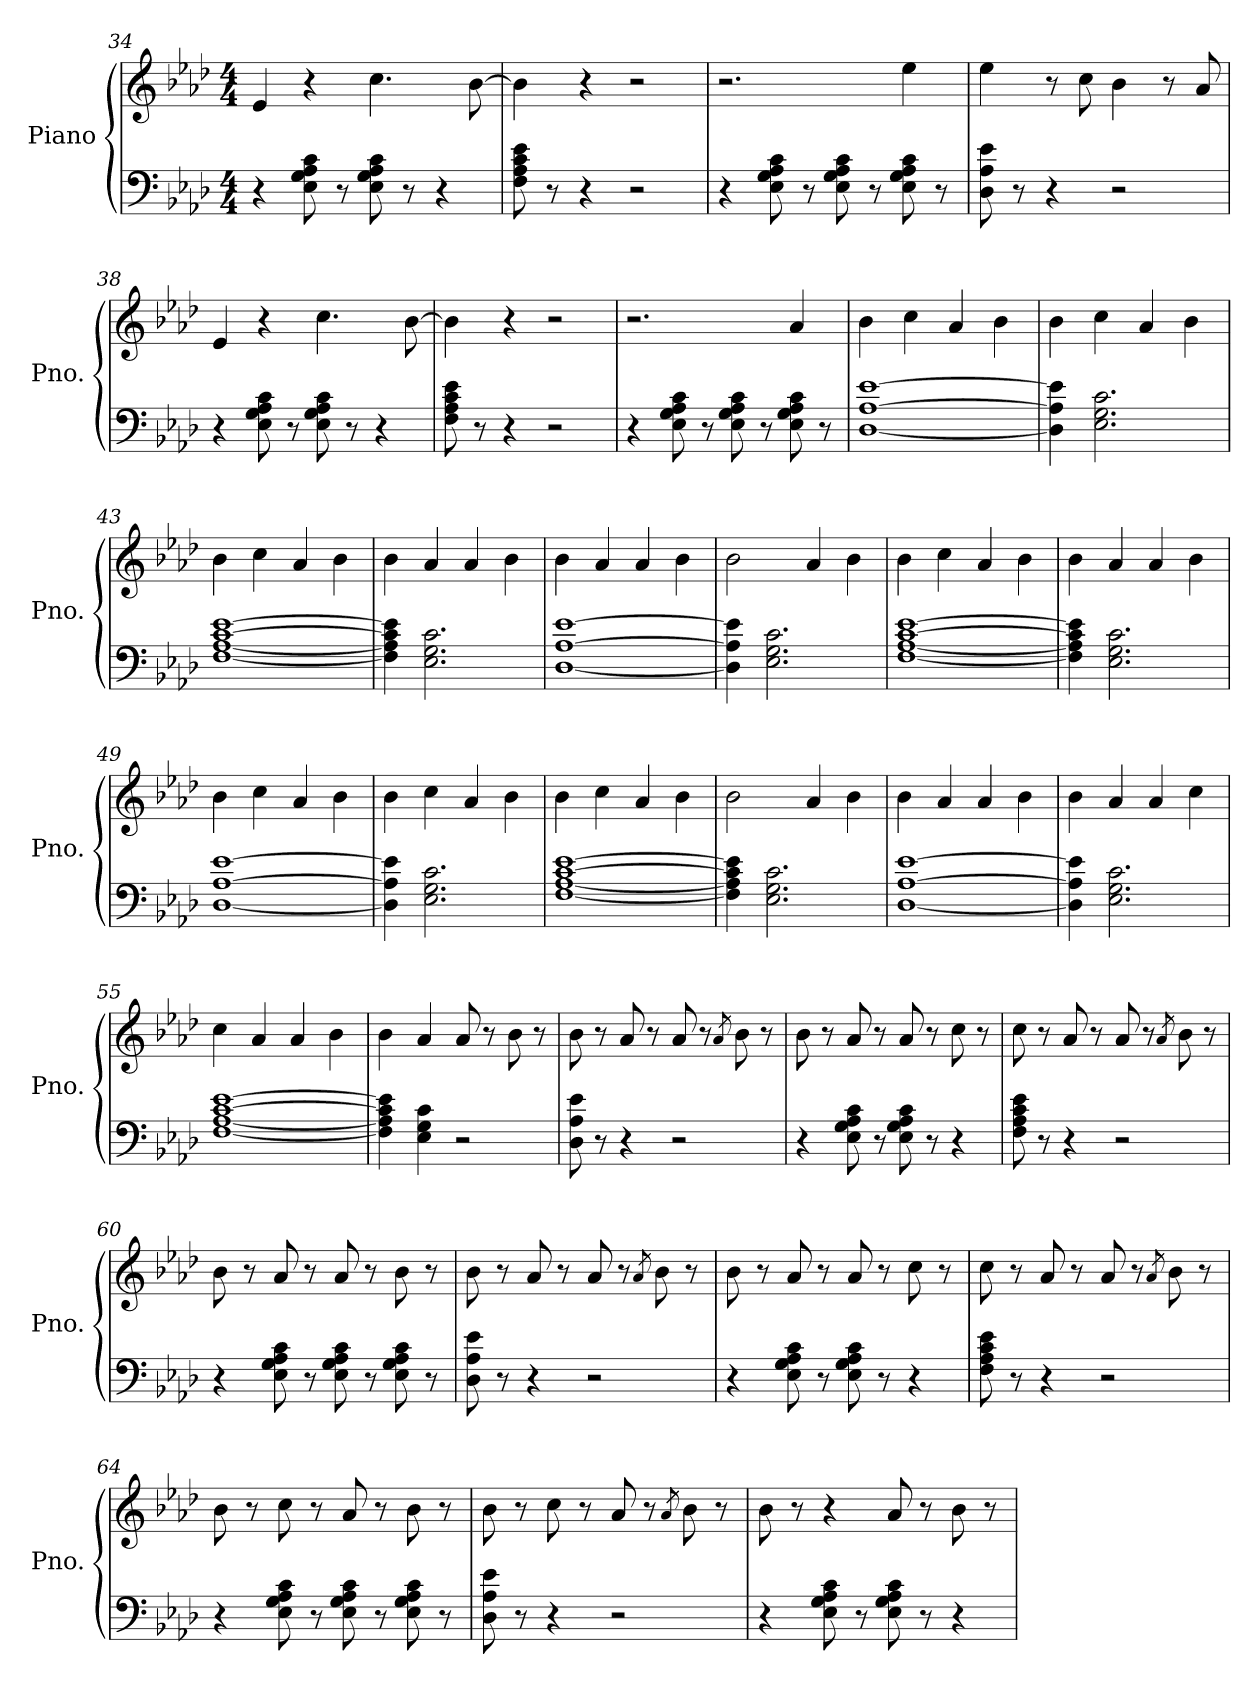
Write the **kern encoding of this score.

**kern	**kern
*part1	*part1
*staff2	*staff1
*I"Piano	*
*I'Pno.	*
*clefF4	*clefG2
*k[b-e-a-d-]	*k[b-e-a-d-]
*M4/4	*M4/4
=34	=34
4r	4e-/
8E-\ 8G\ 8A-\ 8c\	4r
8r	.
8E-\ 8G\ 8A-\ 8c\	4.cc\
8r	.
4r	.
.	[8b-\
!!LO:PB:g=z
=35	=35
8F\ 8A-\ 8c\ 8e-\	4b-\]
8r	.
4r	4r
2r	2r
=36	=36
4r	2.r
8E-\ 8G\ 8A-\ 8c\	.
8r	.
8E-\ 8G\ 8A-\ 8c\	.
8r	.
8E-\ 8G\ 8A-\ 8c\	4ee-\
8r	.
=37	=37
8D-\ 8A-\ 8e-\	4ee-\
8r	.
4r	8r
.	8cc\
2r	4b-\
.	8r
.	8a-/
=38	=38
4r	4e-/
8E-\ 8G\ 8A-\ 8c\	4r
8r	.
8E-\ 8G\ 8A-\ 8c\	4.cc\
8r	.
4r	.
.	[8b-\
=39	=39
8F\ 8A-\ 8c\ 8e-\	4b-\]
8r	.
4r	4r
2r	2r
=40	=40
4r	2.r
8E-\ 8G\ 8A-\ 8c\	.
8r	.
8E-\ 8G\ 8A-\ 8c\	.
8r	.
8E-\ 8G\ 8A-\ 8c\	4a-/
8r	.
!!LO:LB:g=z
=41	=41
[1D- [1A- [1e-	4b-\
.	4cc\
.	4a-/
.	4b-\
=42	=42
4D-\] 4A-\] 4e-\]	4b-\
2.E-\ 2.G\ 2.c\	4cc\
.	4a-/
.	4b-\
=43	=43
[1F [1A- [1c [1e-	4b-\
.	4cc\
.	4a-/
.	4b-\
=44	=44
4F\] 4A-\] 4c\] 4e-\]	4b-\
2.E-\ 2.G\ 2.c\	4a-/
.	4a-/
.	4b-\
=45	=45
[1D- [1A- [1e-	4b-\
.	4a-/
.	4a-/
.	4b-\
=46	=46
4D-\] 4A-\] 4e-\]	2b-\
2.E-\ 2.G\ 2.c\	.
.	4a-/
.	4b-\
=47	=47
[1F [1A- [1c [1e-	4b-\
.	4cc\
.	4a-/
.	4b-\
=48	=48
4F\] 4A-\] 4c\] 4e-\]	4b-\
2.E-\ 2.G\ 2.c\	4a-/
.	4a-/
.	4b-\
!!LO:LB:g=z
=49	=49
[1D- [1A- [1e-	4b-\
.	4cc\
.	4a-/
.	4b-\
=50	=50
4D-\] 4A-\] 4e-\]	4b-\
2.E-\ 2.G\ 2.c\	4cc\
.	4a-/
.	4b-\
=51	=51
[1F [1A- [1c [1e-	4b-\
.	4cc\
.	4a-/
.	4b-\
=52	=52
4F\] 4A-\] 4c\] 4e-\]	2b-\
2.E-\ 2.G\ 2.c\	.
.	4a-/
.	4b-\
=53	=53
[1D- [1A- [1e-	4b-\
.	4a-/
.	4a-/
.	4b-\
=54	=54
4D-\] 4A-\] 4e-\]	4b-\
2.E-\ 2.G\ 2.c\	4a-/
.	4a-/
.	4cc\
=55	=55
[1F [1A- [1c [1e-	4cc\
.	4a-/
.	4a-/
.	4b-\
=56	=56
4F\] 4A-\] 4c\] 4e-\]	4b-\
4E-\ 4G\ 4c\	4a-/
2r	8a-/
.	8r
.	8b-\
.	8r
!!LO:LB:g=z
=57	=57
8D-\ 8A-\ 8e-\	8b-\
8r	8r
4r	8a-/
.	8r
2r	8a-/
.	8r
.	8qa-/
.	8b-\
.	8r
=58	=58
4r	8b-\
.	8r
8E-\ 8G\ 8A-\ 8c\	8a-/
8r	8r
8E-\ 8G\ 8A-\ 8c\	8a-/
8r	8r
4r	8cc\
.	8r
=59	=59
8F\ 8A-\ 8c\ 8e-\	8cc\
8r	8r
4r	8a-/
.	8r
2r	8a-/
.	8r
.	8qa-/
.	8b-\
.	8r
=60	=60
4r	8b-\
.	8r
8E-\ 8G\ 8A-\ 8c\	8a-/
8r	8r
8E-\ 8G\ 8A-\ 8c\	8a-/
8r	8r
8E-\ 8G\ 8A-\ 8c\	8b-\
8r	8r
!!LO:LB:g=z
=61	=61
8D-\ 8A-\ 8e-\	8b-\
8r	8r
4r	8a-/
.	8r
2r	8a-/
.	8r
.	8qa-/
.	8b-\
.	8r
=62	=62
4r	8b-\
.	8r
8E-\ 8G\ 8A-\ 8c\	8a-/
8r	8r
8E-\ 8G\ 8A-\ 8c\	8a-/
8r	8r
4r	8cc\
.	8r
=63	=63
8F\ 8A-\ 8c\ 8e-\	8cc\
8r	8r
4r	8a-/
.	8r
2r	8a-/
.	8r
.	8qa-/
.	8b-\
.	8r
=64	=64
4r	8b-\
.	8r
8E-\ 8G\ 8A-\ 8c\	8cc\
8r	8r
8E-\ 8G\ 8A-\ 8c\	8a-/
8r	8r
8E-\ 8G\ 8A-\ 8c\	8b-\
8r	8r
!!LO:PB:g=z
=65	=65
8D-\ 8A-\ 8e-\	8b-\
8r	8r
4r	8cc\
.	8r
2r	8a-/
.	8r
.	8qa-/
.	8b-\
.	8r
=66	=66
4r	8b-\
.	8r
8E-\ 8G\ 8A-\ 8c\	4r
8r	.
8E-\ 8G\ 8A-\ 8c\	8a-/
8r	8r
4r	8b-\
.	8r
=	=
*-	*-
